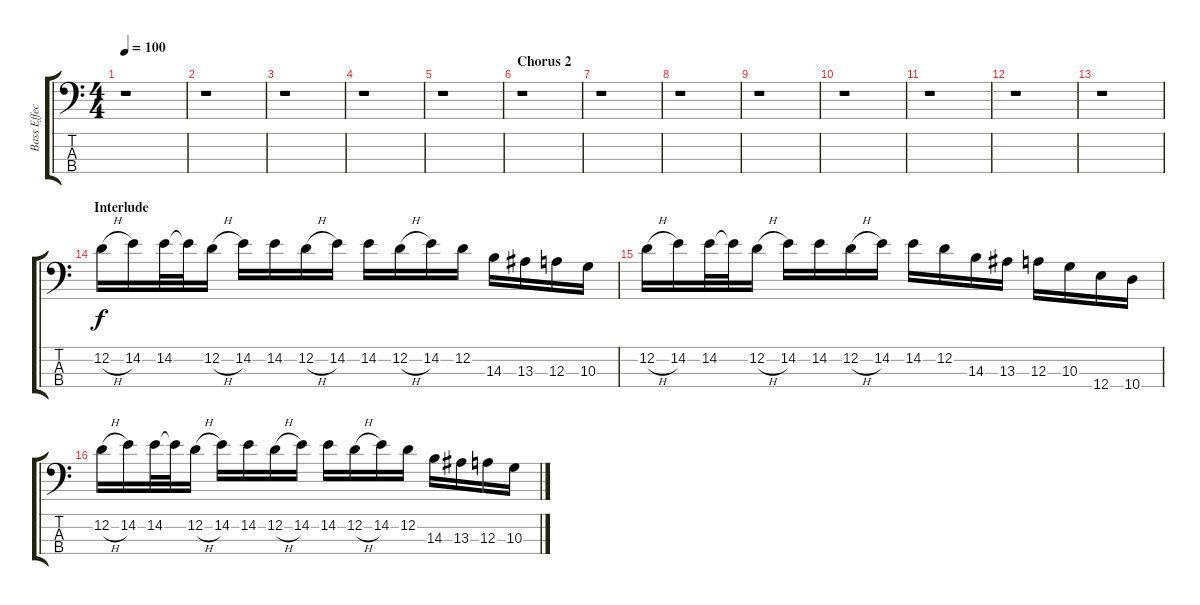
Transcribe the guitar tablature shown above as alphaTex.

\track ("Bass Effect - Flea" "Bass Effec") {instrument overdrivenguitar}
\staff {score tabs}
\tuning (G2 D2 A1 E1) {hide}
\ts (4 4)
\tempo 100
\clef f4
\ks c
r.1{dy f} |
r.1 |
r.1 |
r.1 |
r.1 |
\section ("" "Chorus 2")
r.1 |
r.1 |
r.1 |
r.1 |
r.1 |
r.1 |
r.1 |
r.1 |
\section ("" "Interlude")
12.2{h}.16{volume 14} 14.2.16 14.2.32 14.2{t}.32 12.2{h}.16 14.2.16 14.2.16 12.2{h}.16 14.2.16 14.2.16 12.2{h}.16 14.2.16 12.2.16 14.3.16 13.3.16 12.3.16 10.3.16 |
12.2{h}.16 14.2.16 14.2.32 14.2{t}.32 12.2{h}.16 14.2.16 14.2.16 12.2{h}.16 14.2.16 14.2.16 12.2.16 14.3.16 13.3.16 12.3.16 10.3.16 12.4.16 10.4.16 |
12.2{h}.16 14.2.16 14.2.32 14.2{t}.32 12.2{h}.16 14.2.16 14.2.16 12.2{h}.16 14.2.16 14.2.16 12.2{h}.16 14.2.16 12.2.16 14.3.16 13.3.16 12.3.16 10.3.16
